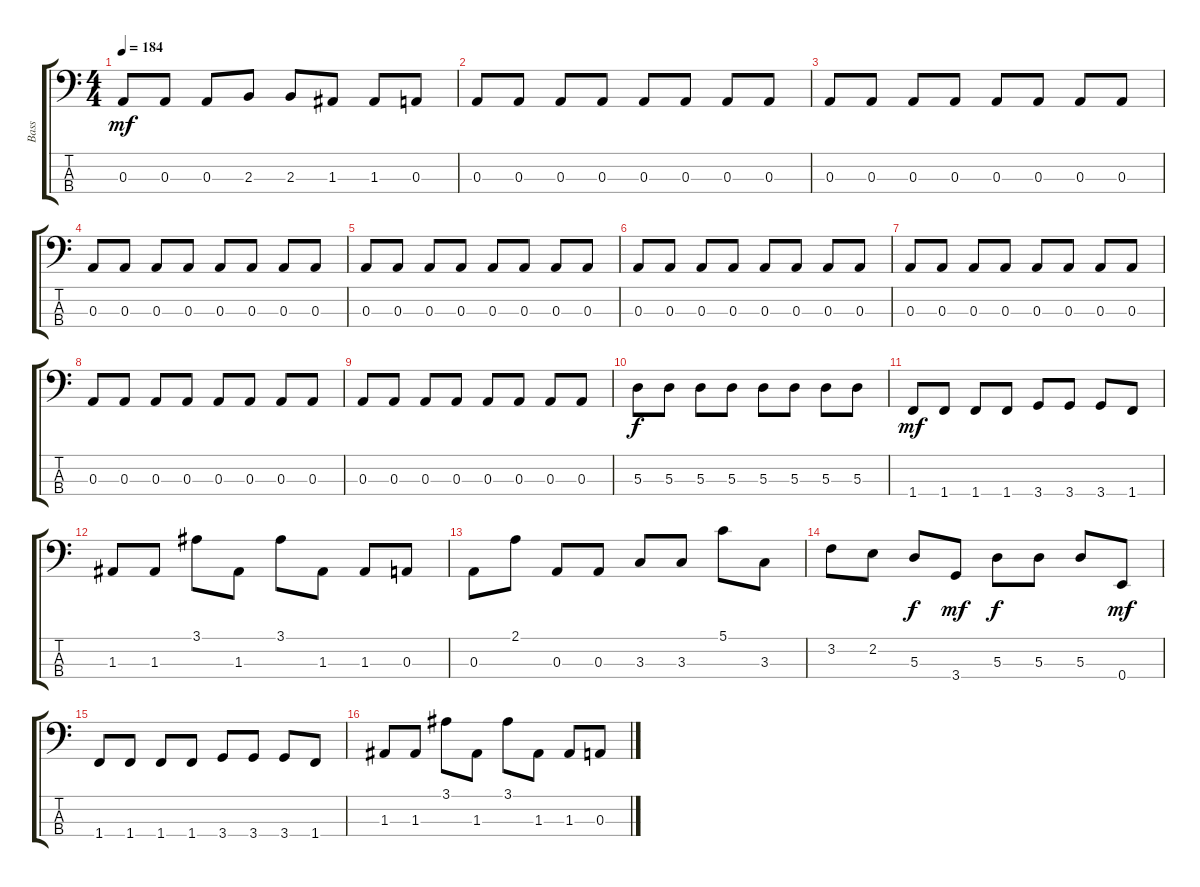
\track ("Bass" "Bass") {instrument electricbasspick}
\staff {score tabs}
\tuning (G2 D2 A1 E1) {hide}
\ts (4 4)
\tempo 184
\clef f4
\ks c
0.3.8{dy mf} 0.3.8 0.3.8 2.3.8 2.3.8 1.3.8 1.3.8 0.3.8 |
0.3.8 0.3.8 0.3.8 0.3.8 0.3.8 0.3.8 0.3.8 0.3.8 |
0.3.8 0.3.8 0.3.8 0.3.8 0.3.8 0.3.8 0.3.8 0.3.8 |
0.3.8 0.3.8 0.3.8 0.3.8 0.3.8 0.3.8 0.3.8 0.3.8 |
0.3.8 0.3.8 0.3.8 0.3.8 0.3.8 0.3.8 0.3.8 0.3.8 |
0.3.8 0.3.8 0.3.8 0.3.8 0.3.8 0.3.8 0.3.8 0.3.8 |
0.3.8 0.3.8 0.3.8 0.3.8 0.3.8 0.3.8 0.3.8 0.3.8 |
0.3.8 0.3.8 0.3.8 0.3.8 0.3.8 0.3.8 0.3.8 0.3.8 |
0.3.8 0.3.8 0.3.8 0.3.8 0.3.8 0.3.8 0.3.8 0.3.8 |
5.3.8{dy f} 5.3.8 5.3.8 5.3.8 5.3.8 5.3.8 5.3.8 5.3.8 |
1.4.8{dy mf} 1.4.8 1.4.8 1.4.8 3.4.8 3.4.8 3.4.8 1.4.8 |
1.3.8 1.3.8 3.1.8 1.3.8 3.1.8 1.3.8 1.3.8 0.3.8 |
0.3.8 2.1.8 0.3.8 0.3.8 3.3.8 3.3.8 5.1.8 3.3.8 |
3.2.8 2.2.8 5.3.8{dy f} 3.4.8{dy mf} 5.3.8{dy f} 5.3.8 5.3.8 0.4.8{dy mf} |
1.4.8 1.4.8 1.4.8 1.4.8 3.4.8 3.4.8 3.4.8 1.4.8 |
1.3.8 1.3.8 3.1.8 1.3.8 3.1.8 1.3.8 1.3.8 0.3.8
